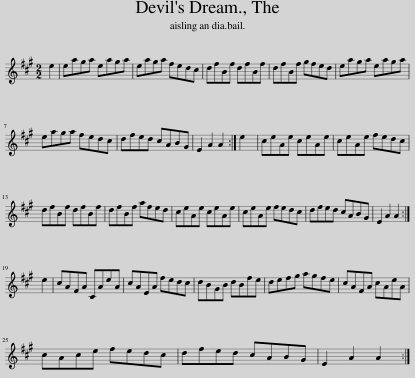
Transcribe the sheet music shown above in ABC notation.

X:1
L:1/8
M:2/2
I:linebreak $
K:A
V:1 treble
V:1
 e2 | eaga eaga | eaga fedc | dfBf dfBf | dfBf gfed | %5
 eaga eaga |$ eaga fedc | dfed cABG | E2 A2 A2 :| e2 | %10
 ceAe ceAe | ceAe fedc |$ dfBf dfBf | dfBf afed | ceAe ceAe | %15
 ceAe fedc | dfed cABG | E2 A2 A2 :|$ e2 | cAFA CAeA | %20
 cAEA fedc | dBGB dBfe | defg agfe | cAFA cAeA |$ cAce fedc | %25
 dfed cABG | E2 A2 A2 :| %27
